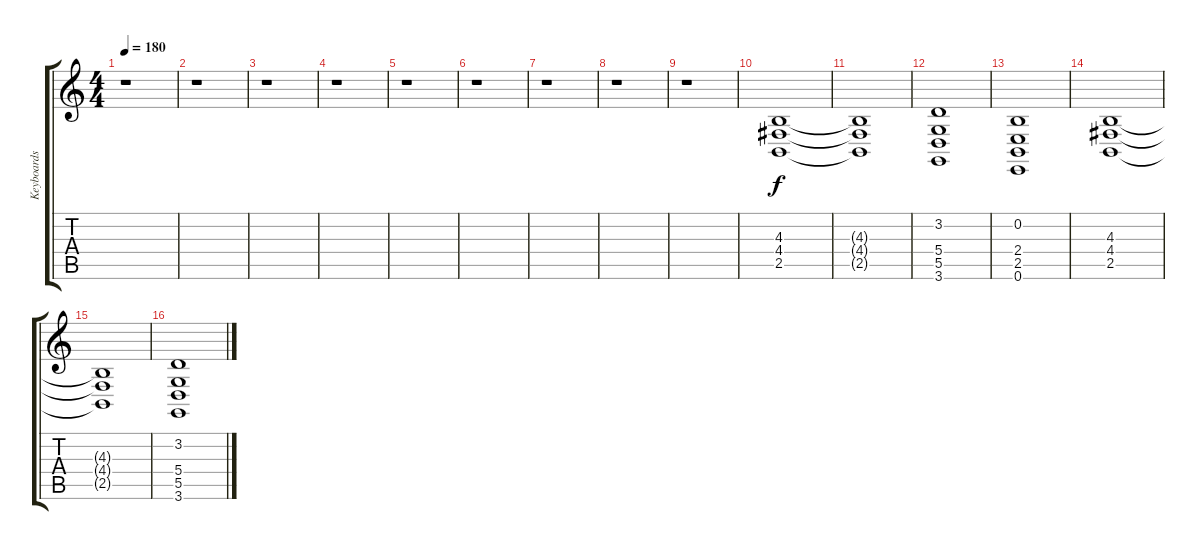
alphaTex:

\track ("Keyboards" "Keyboards") {instrument stringensemble1}
\staff {score tabs}
\tuning (E4 B3 G3 D3 A2 E2) {hide}
\ts (4 4)
\tempo 180
\clef g2
\ks c
r.1{dy f} |
r.1 |
r.1 |
r.1 |
r.1 |
r.1 |
r.1 |
r.1 |
r.1 |
(4.3 4.4 2.5).1{volume 12 instrument choiraahs} |
(4.3{t} 4.4{t} 2.5{t}).1 |
(3.2 5.4 5.5 3.6).1 |
(0.2 2.4 2.5 0.6).1 |
(4.3 4.4 2.5).1 |
(4.3{t} 4.4{t} 2.5{t}).1 |
(3.2 5.4 5.5 3.6).1
